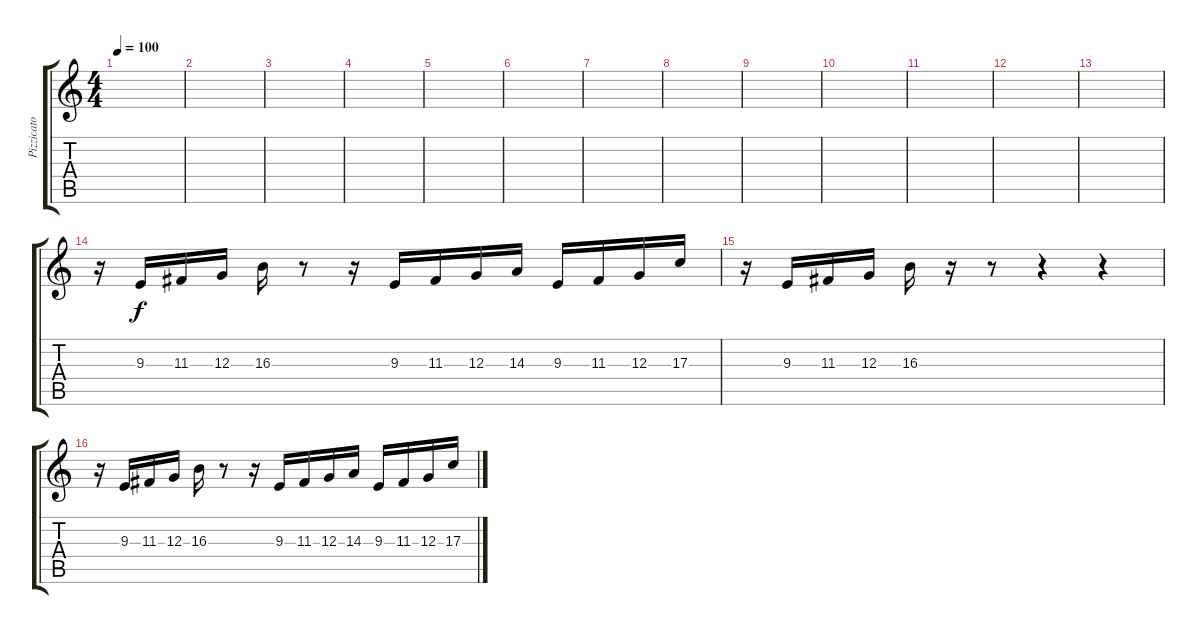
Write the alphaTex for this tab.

\track ("Pizzicato" "Pizzicato") {instrument pizzicatostrings}
\staff {score tabs}
\tuning (E4 B3 G3 D3 A2 E2) {hide}
\ts (4 4)
\tempo 100
\clef g2
\ks c
|
|
|
|
|
|
|
|
|
|
|
|
|
r.16 9.3.16 11.3.16 12.3.16 16.3.16 r.8 r.16 9.3.16 11.3.16 12.3.16 14.3.16 9.3.16 11.3.16 12.3.16 17.3.16 |
r.16 9.3.16 11.3.16 12.3.16 16.3.16 r.16 r.8 r.4 r.4 |
r.16 9.3.16 11.3.16 12.3.16 16.3.16 r.8 r.16 9.3.16 11.3.16 12.3.16 14.3.16 9.3.16 11.3.16 12.3.16 17.3.16
